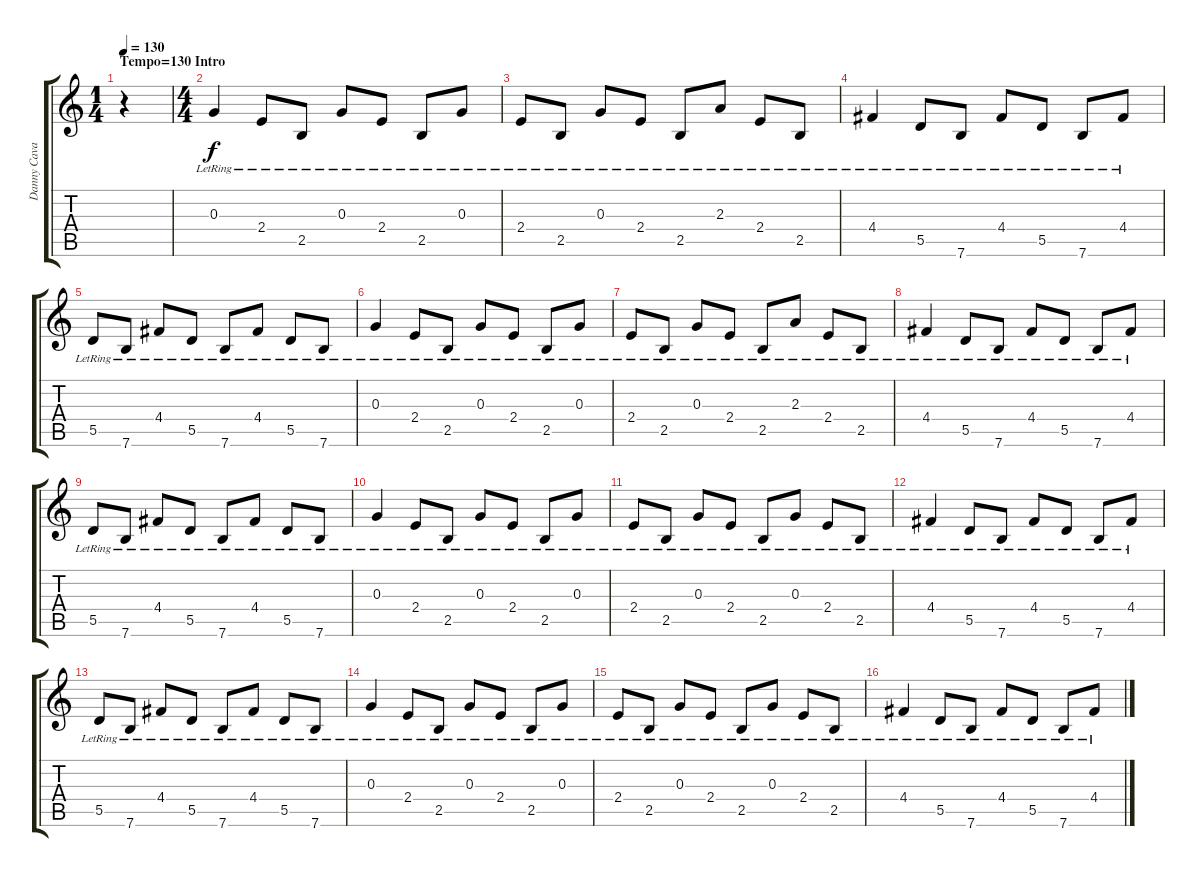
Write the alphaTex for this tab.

\track ("Danny Cavanagh (Acoustic Guitar 1)" "Danny Cava") {instrument acousticguitarsteel}
\staff {score tabs}
\tuning (E4 B3 G3 D3 A2 E2) {hide}
\ts (1 4)
\section ("" "Tempo=130 Intro")
\tempo 130
\clef g2
\ks c
r.4{dy f instrument acousticguitarsteel} |
\ts (4 4)
0.3{lr}.4 2.4{lr}.8 2.5{lr}.8 0.3{lr}.8 2.4{lr}.8 2.5{lr}.8 0.3{lr}.8 |
2.4{lr}.8 2.5{lr}.8 0.3{lr}.8 2.4{lr}.8 2.5{lr}.8 2.3{lr}.8 2.4{lr}.8 2.5{lr}.8 |
4.4{lr}.4 5.5{lr}.8 7.6{lr}.8 4.4{lr}.8 5.5{lr}.8 7.6{lr}.8 4.4{lr}.8 |
5.5{lr}.8 7.6{lr}.8 4.4{lr}.8 5.5{lr}.8 7.6{lr}.8 4.4{lr}.8 5.5{lr}.8 7.6{lr}.8 |
0.3{lr}.4 2.4{lr}.8 2.5{lr}.8 0.3{lr}.8 2.4{lr}.8 2.5{lr}.8 0.3{lr}.8 |
2.4{lr}.8 2.5{lr}.8 0.3{lr}.8 2.4{lr}.8 2.5{lr}.8 2.3{lr}.8 2.4{lr}.8 2.5{lr}.8 |
4.4{lr}.4 5.5{lr}.8 7.6{lr}.8 4.4{lr}.8 5.5{lr}.8 7.6{lr}.8 4.4{lr}.8 |
5.5{lr}.8 7.6{lr}.8 4.4{lr}.8 5.5{lr}.8 7.6{lr}.8 4.4{lr}.8 5.5{lr}.8 7.6{lr}.8 |
0.3{lr}.4 2.4{lr}.8 2.5{lr}.8 0.3{lr}.8 2.4{lr}.8 2.5{lr}.8 0.3{lr}.8 |
2.4{lr}.8 2.5{lr}.8 0.3{lr}.8 2.4{lr}.8 2.5{lr}.8 0.3{lr}.8 2.4{lr}.8 2.5{lr}.8 |
4.4{lr}.4 5.5{lr}.8 7.6{lr}.8 4.4{lr}.8 5.5{lr}.8 7.6{lr}.8 4.4{lr}.8 |
5.5{lr}.8 7.6{lr}.8 4.4{lr}.8 5.5{lr}.8 7.6{lr}.8 4.4{lr}.8 5.5{lr}.8 7.6{lr}.8 |
0.3{lr}.4 2.4{lr}.8 2.5{lr}.8 0.3{lr}.8 2.4{lr}.8 2.5{lr}.8 0.3{lr}.8 |
2.4{lr}.8 2.5{lr}.8 0.3{lr}.8 2.4{lr}.8 2.5{lr}.8 0.3{lr}.8 2.4{lr}.8 2.5{lr}.8 |
4.4{lr}.4 5.5{lr}.8 7.6{lr}.8 4.4{lr}.8 5.5{lr}.8 7.6{lr}.8 4.4{lr}.8
